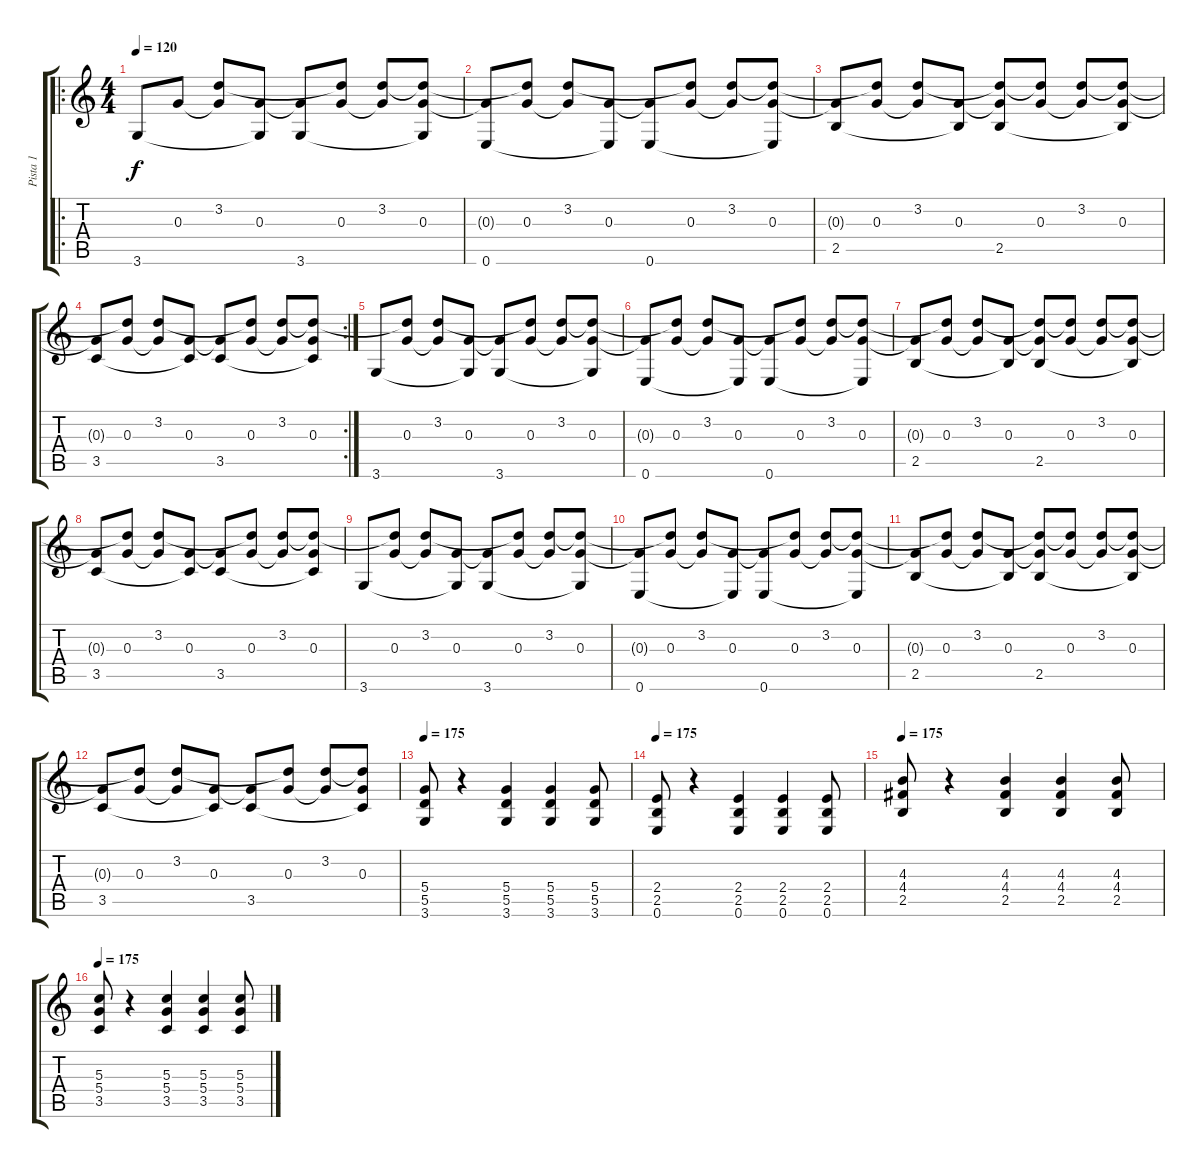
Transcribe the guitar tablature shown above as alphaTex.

\track ("Pista 1" "Pista 1") {instrument acousticguitarsteel}
\staff {score tabs}
\tuning (E4 B3 G3 D3 A2 E2) {hide}
\ro
\ts (4 4)
\tempo 120
\clef g2
\ks c
3.6.8{dy f instrument acousticguitarsteel} 0.3.8 (3.2 0.3{t}).8 (0.3 3.6{t}).8 (0.3{t} 3.6).8 (3.2{t} 0.3).8 (3.2 0.3{t}).8 (3.2{t} 0.3 3.6{t}).8 |
(0.3{t} 0.6).8 (3.2{t} 0.3).8 (3.2 0.3{t}).8 (0.3 0.6{t}).8 (0.3{t} 0.6).8 (3.2{t} 0.3).8 (3.2 0.3{t}).8 (3.2{t} 0.3 0.6{t}).8 |
(0.3{t} 2.5).8 (3.2{t} 0.3).8 (3.2 0.3{t}).8 (0.3 2.5{t}).8 (3.2{t} 0.3{t} 2.5).8 (3.2{t} 0.3).8 (3.2 0.3{t}).8 (3.2{t} 0.3 2.5{t}).8 |
\rc 2
(0.3{t} 3.5).8 (3.2{t} 0.3).8 (3.2 0.3{t}).8 (0.3 3.5{t}).8 (0.3{t} 3.5).8 (3.2{t} 0.3).8 (3.2 0.3{t}).8 (3.2{t} 0.3 3.5{t}).8 |
3.6.8 (3.2{t} 0.3).8 (3.2 0.3{t}).8 (0.3 3.6{t}).8 (0.3{t} 3.6).8 (3.2{t} 0.3).8 (3.2 0.3{t}).8 (3.2{t} 0.3 3.6{t}).8 |
(0.3{t} 0.6).8 (3.2{t} 0.3).8 (3.2 0.3{t}).8 (0.3 0.6{t}).8 (0.3{t} 0.6).8 (3.2{t} 0.3).8 (3.2 0.3{t}).8 (3.2{t} 0.3 0.6{t}).8 |
(0.3{t} 2.5).8 (3.2{t} 0.3).8 (3.2 0.3{t}).8 (0.3 2.5{t}).8 (3.2{t} 0.3{t} 2.5).8 (3.2{t} 0.3).8 (3.2 0.3{t}).8 (3.2{t} 0.3 2.5{t}).8 |
(0.3{t} 3.5).8 (3.2{t} 0.3).8 (3.2 0.3{t}).8 (0.3 3.5{t}).8 (0.3{t} 3.5).8 (3.2{t} 0.3).8 (3.2 0.3{t}).8 (3.2{t} 0.3 3.5{t}).8 |
3.6.8 (3.2{t} 0.3).8 (3.2 0.3{t}).8 (0.3 3.6{t}).8 (0.3{t} 3.6).8 (3.2{t} 0.3).8 (3.2 0.3{t}).8 (3.2{t} 0.3 3.6{t}).8 |
(0.3{t} 0.6).8 (3.2{t} 0.3).8 (3.2 0.3{t}).8 (0.3 0.6{t}).8 (0.3{t} 0.6).8 (3.2{t} 0.3).8 (3.2 0.3{t}).8 (3.2{t} 0.3 0.6{t}).8 |
(0.3{t} 2.5).8 (3.2{t} 0.3).8 (3.2 0.3{t}).8 (0.3 2.5{t}).8 (3.2{t} 0.3{t} 2.5).8 (3.2{t} 0.3).8 (3.2 0.3{t}).8 (3.2{t} 0.3 2.5{t}).8 |
(0.3{t} 3.5).8 (3.2{t} 0.3).8 (3.2 0.3{t}).8 (0.3 3.5{t}).8 (0.3{t} 3.5).8 (3.2{t} 0.3).8 (3.2 0.3{t}).8 (3.2{t} 0.3 3.5{t}).8 |
\tempo 175
(5.4 5.5 3.6).8{instrument distortionguitar} r.4 (5.4 5.5 3.6).4 (5.4 5.5 3.6).4 (5.4 5.5 3.6).8 |
\tempo 175
(2.4 2.5 0.6).8{instrument distortionguitar} r.4 (2.4 2.5 0.6).4 (2.4 2.5 0.6).4 (2.4 2.5 0.6).8 |
\tempo 175
(4.3 4.4 2.5).8{instrument distortionguitar} r.4 (4.3 4.4 2.5).4 (4.3 4.4 2.5).4 (4.3 4.4 2.5).8 |
\tempo 175
(5.3 5.4 3.5).8{instrument distortionguitar} r.4 (5.3 5.4 3.5).4 (5.3 5.4 3.5).4 (5.3 5.4 3.5).8
